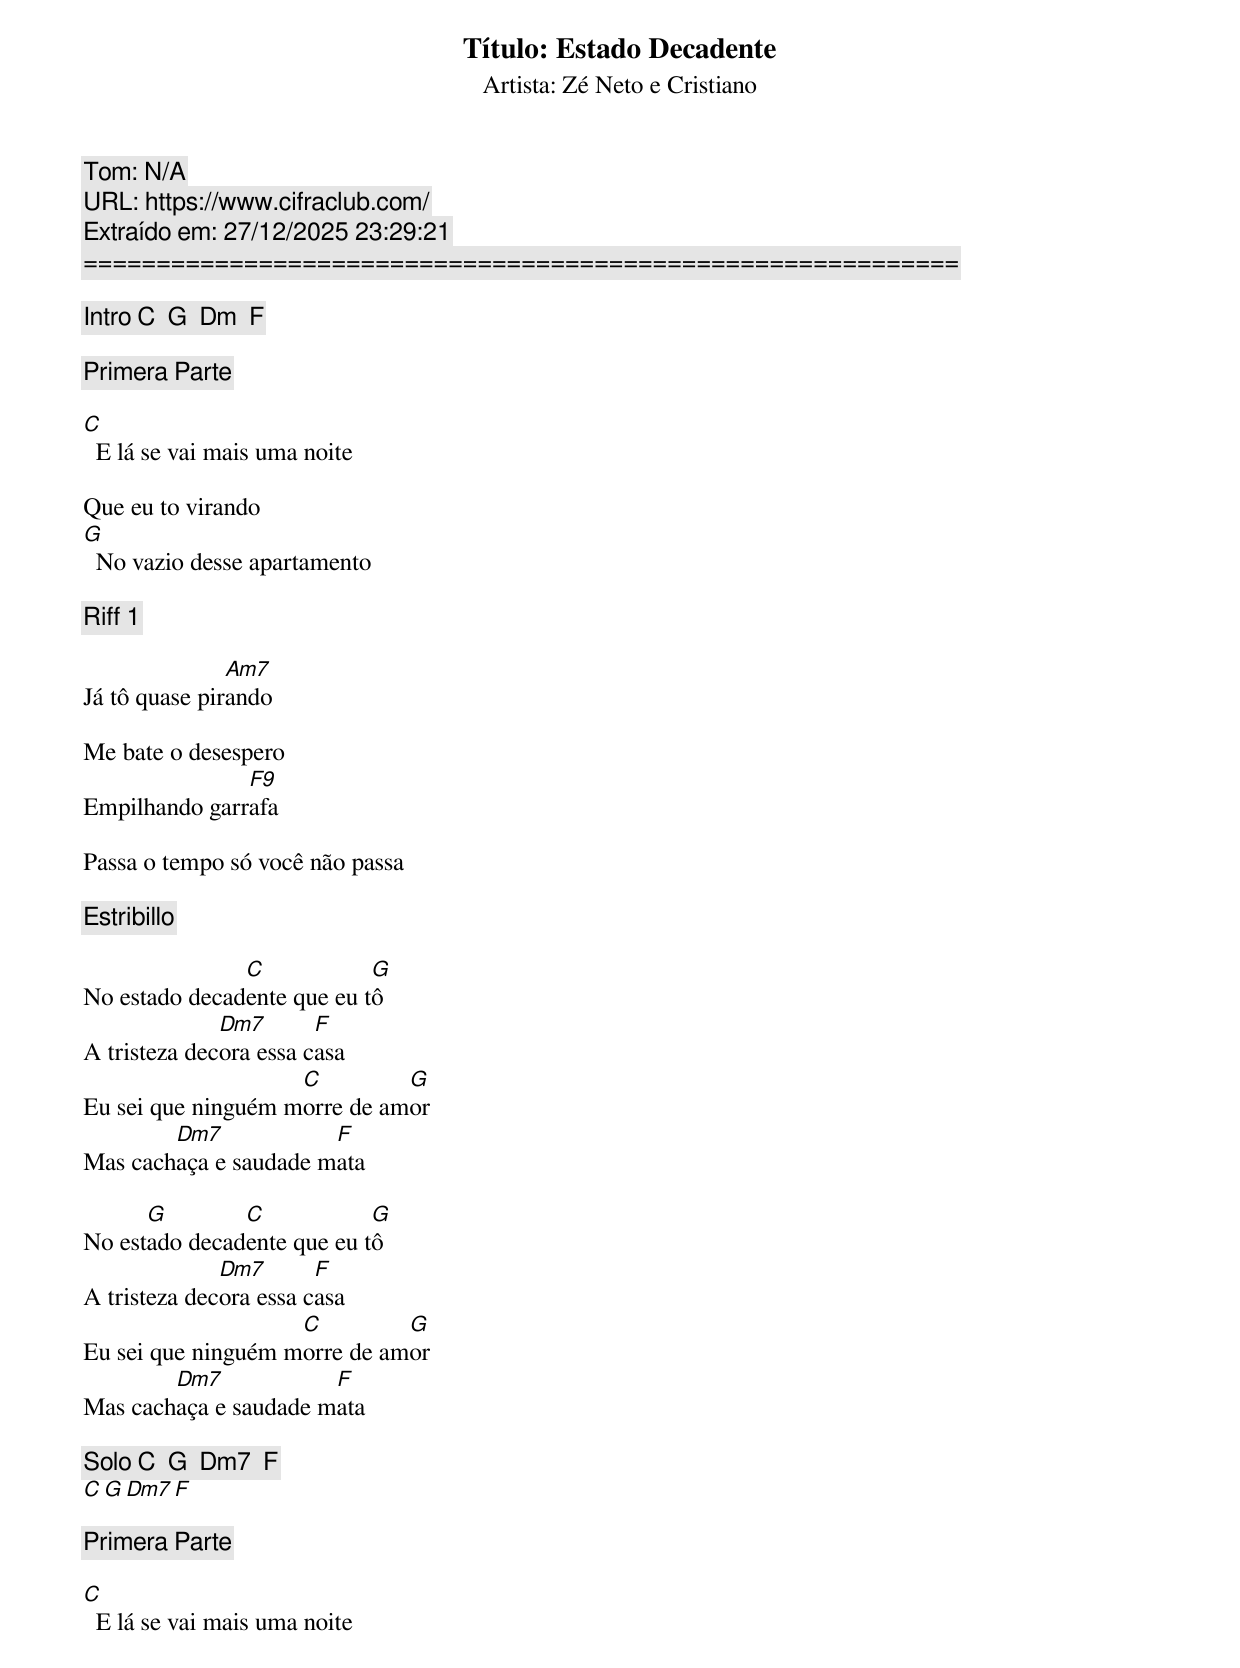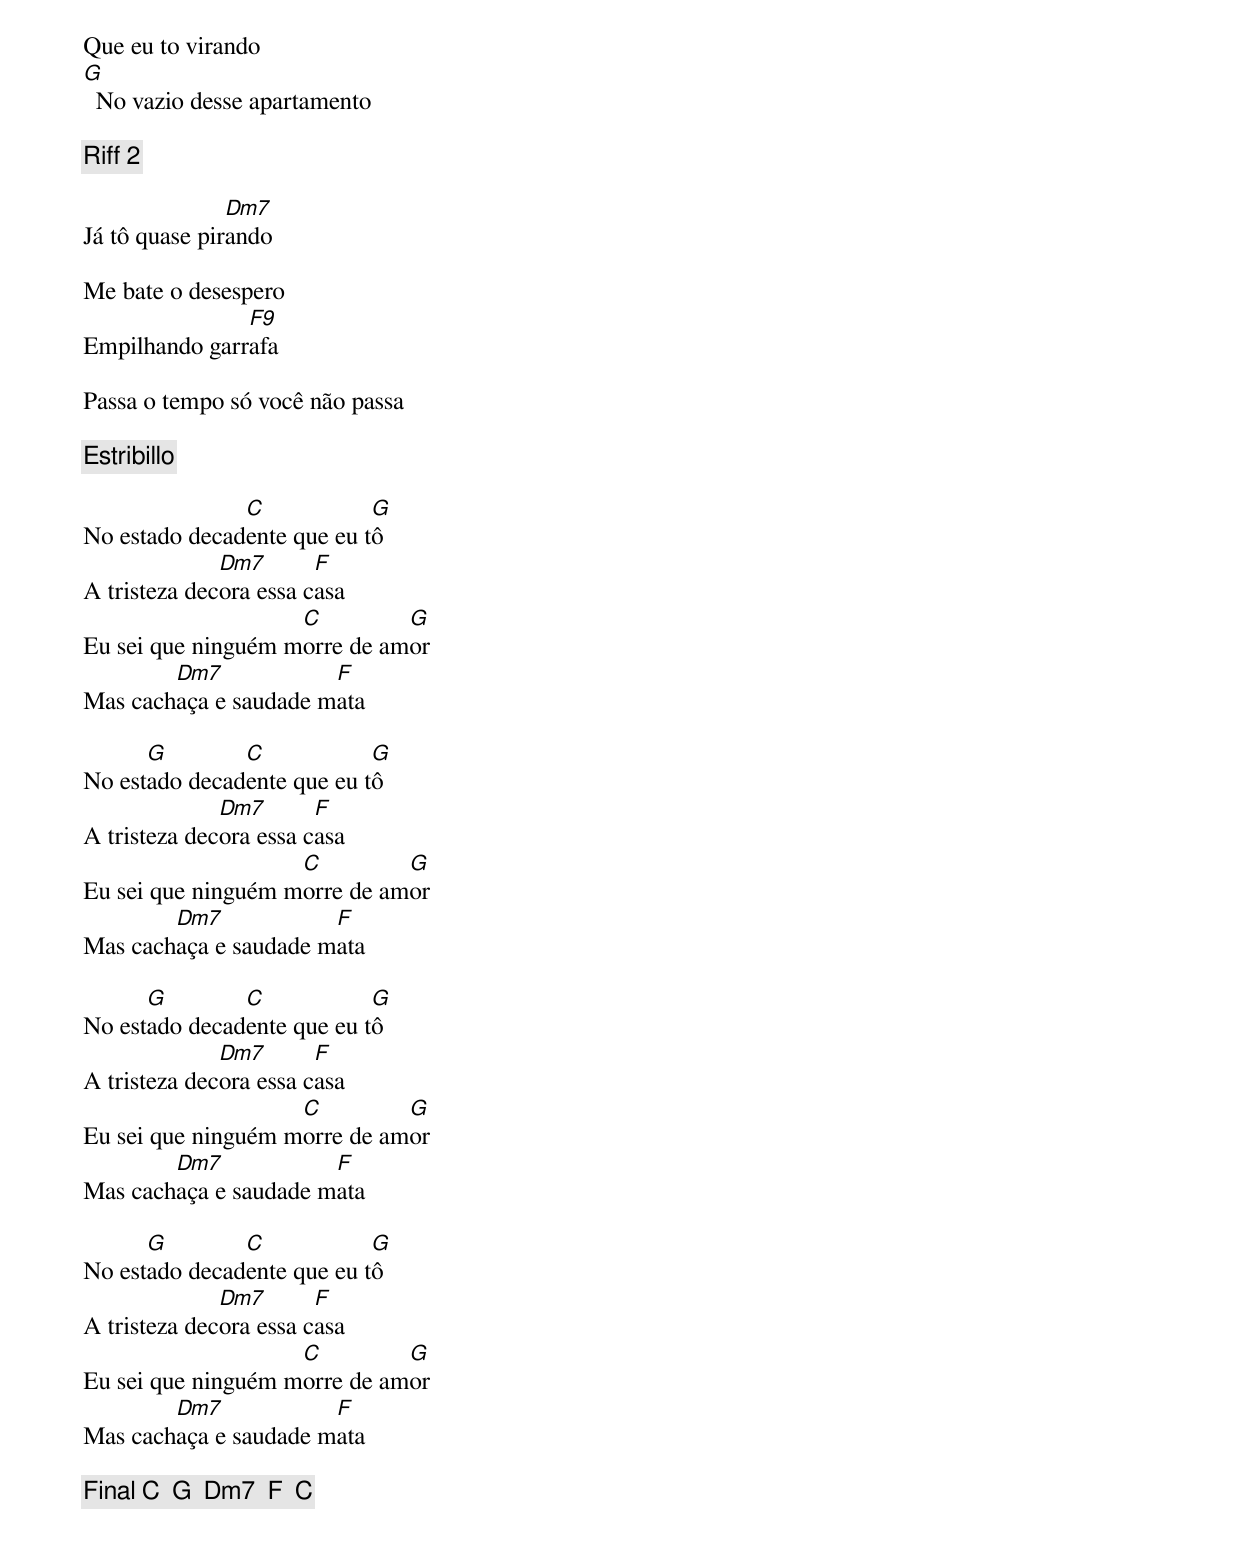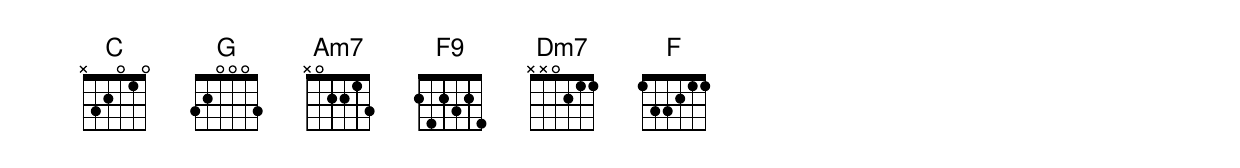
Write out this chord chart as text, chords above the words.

Título: Estado Decadente
Artista: Zé Neto e Cristiano
Tom: N/A
URL: https://www.cifraclub.com/
Extraído em: 27/12/2025 23:29:21
============================================================

[Intro] C  G  Dm  F

[Primera Parte]

C
  E lá se vai mais uma noite

Que eu to virando
G
  No vazio desse apartamento

[Riff 1]

               Am7
Já tô quase pirando

Me bate o desespero
               F9
Empilhando garrafa

Passa o tempo só você não passa

[Estribillo]

               C            G
No estado decadente que eu tô
              Dm7       F
A tristeza decora essa casa
                    C         G
Eu sei que ninguém morre de amor
        Dm7            F
Mas cachaça e saudade mata

      G        C            G
No estado decadente que eu tô
              Dm7       F
A tristeza decora essa casa
                    C         G
Eu sei que ninguém morre de amor
        Dm7            F
Mas cachaça e saudade mata

[Solo] C  G  Dm7  F
       C  G  Dm7  F

[Primera Parte]

C
  E lá se vai mais uma noite

Que eu to virando
G
  No vazio desse apartamento

[Riff 2]

               Dm7
Já tô quase pirando

Me bate o desespero
               F9
Empilhando garrafa

Passa o tempo só você não passa

[Estribillo]

               C            G
No estado decadente que eu tô
              Dm7       F
A tristeza decora essa casa
                    C         G
Eu sei que ninguém morre de amor
        Dm7            F
Mas cachaça e saudade mata

      G        C            G
No estado decadente que eu tô
              Dm7       F
A tristeza decora essa casa
                    C         G
Eu sei que ninguém morre de amor
        Dm7            F
Mas cachaça e saudade mata

      G        C            G
No estado decadente que eu tô
              Dm7       F
A tristeza decora essa casa
                    C         G
Eu sei que ninguém morre de amor
        Dm7            F
Mas cachaça e saudade mata

      G        C            G
No estado decadente que eu tô
              Dm7       F
A tristeza decora essa casa
                    C         G
Eu sei que ninguém morre de amor
        Dm7            F
Mas cachaça e saudade mata

[Final] C  G  Dm7  F  C
